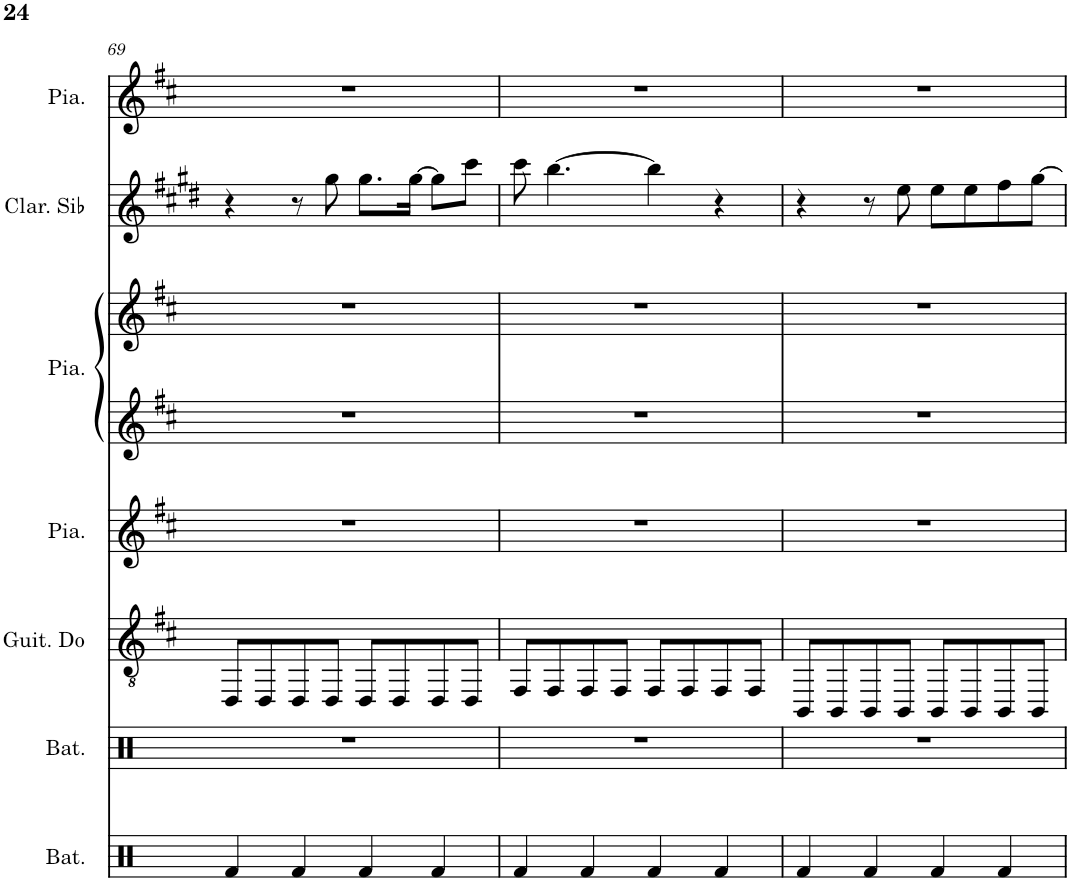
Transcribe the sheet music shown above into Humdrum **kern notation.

**kern	**kern	**kern	**kern	**kern	**kern	**kern	**kern
*part7	*part6	*part5	*part4	*part3	*part3	*part2	*part1
*staff8	*staff7	*staff6	*staff5	*staff4	*staff3	*staff2	*staff1
*I"Batterie	*I"Batterie	*I"Guitare Contra, Acoustic Guitar (nylon)	*I"Piano, Electric Grand Piano	*I"Piano, Bright Acoustic Piano	*	*I"Clarinette en Sib	*I"Piano, Acoustic Guitar (steel)
*I'Bat.	*I'Bat.	*	*I'Pia.	*I'Pia.	*	*I'Clar. Sib	*I'Pia.
!!LO:PB:g=z
*clefX	*clefX	*clefGv2	*clefG2	*clefG2	*clefF4	*clefG2	*clefG2
*	*	*	*	*	*	*Trd1c2	*
*k[]	*k[]	*k[f#c#]	*k[f#c#]	*k[f#c#]	*k[f#c#]	*k[f#c#g#d#]	*k[f#c#]
*M4/4	*M4/4	*M4/4	*M4/4	*M4/4	*M4/4	*M4/4	*M4/4
=69	=69	=69	=69	=69	=69	=69	=69
4Rf/	1r	8DD/L	1r	1r	1r	4r	1r
.	.	8DD/	.	.	.	.	.
4Rf/	.	8DD/	.	.	.	8r	.
.	.	8DD/J	.	.	.	8gg#\	.
4Rf/	.	8DD/L	.	.	.	8.gg#\L	.
.	.	8DD/	.	.	.	.	.
.	.	.	.	.	.	[16gg#\Jk	.
4Rf/	.	8DD/	.	.	.	8gg#\L]	.
.	.	8DD/J	.	.	.	8ccc#\J	.
=70	=70	=70	=70	=70	=70	=70	=70
4Rf/	1r	8FF#/L	1r	1r	1r	8ccc#\	1r
.	.	8FF#/	.	.	.	[4.bb\	.
4Rf/	.	8FF#/	.	.	.	.	.
.	.	8FF#/J	.	.	.	.	.
4Rf/	.	8FF#/L	.	.	.	4bb\]	.
.	.	8FF#/	.	.	.	.	.
4Rf/	.	8FF#/	.	.	.	4r	.
.	.	8FF#/J	.	.	.	.	.
=71	=71	=71	=71	=71	=71	=71	=71
4Rf/	1r	8BBB/L	1r	1r	1r	4r	1r
.	.	8BBB/	.	.	.	.	.
4Rf/	.	8BBB/	.	.	.	8r	.
.	.	8BBB/J	.	.	.	8ee\	.
4Rf/	.	8BBB/L	.	.	.	8ee\L	.
.	.	8BBB/	.	.	.	8ee\	.
4Rf/	.	8BBB/	.	.	.	8ff#\	.
.	.	8BBB/J	.	.	.	[8gg#\J	.
=	=	=	=	=	=	=	=
*-	*-	*-	*-	*-	*-	*-	*-
